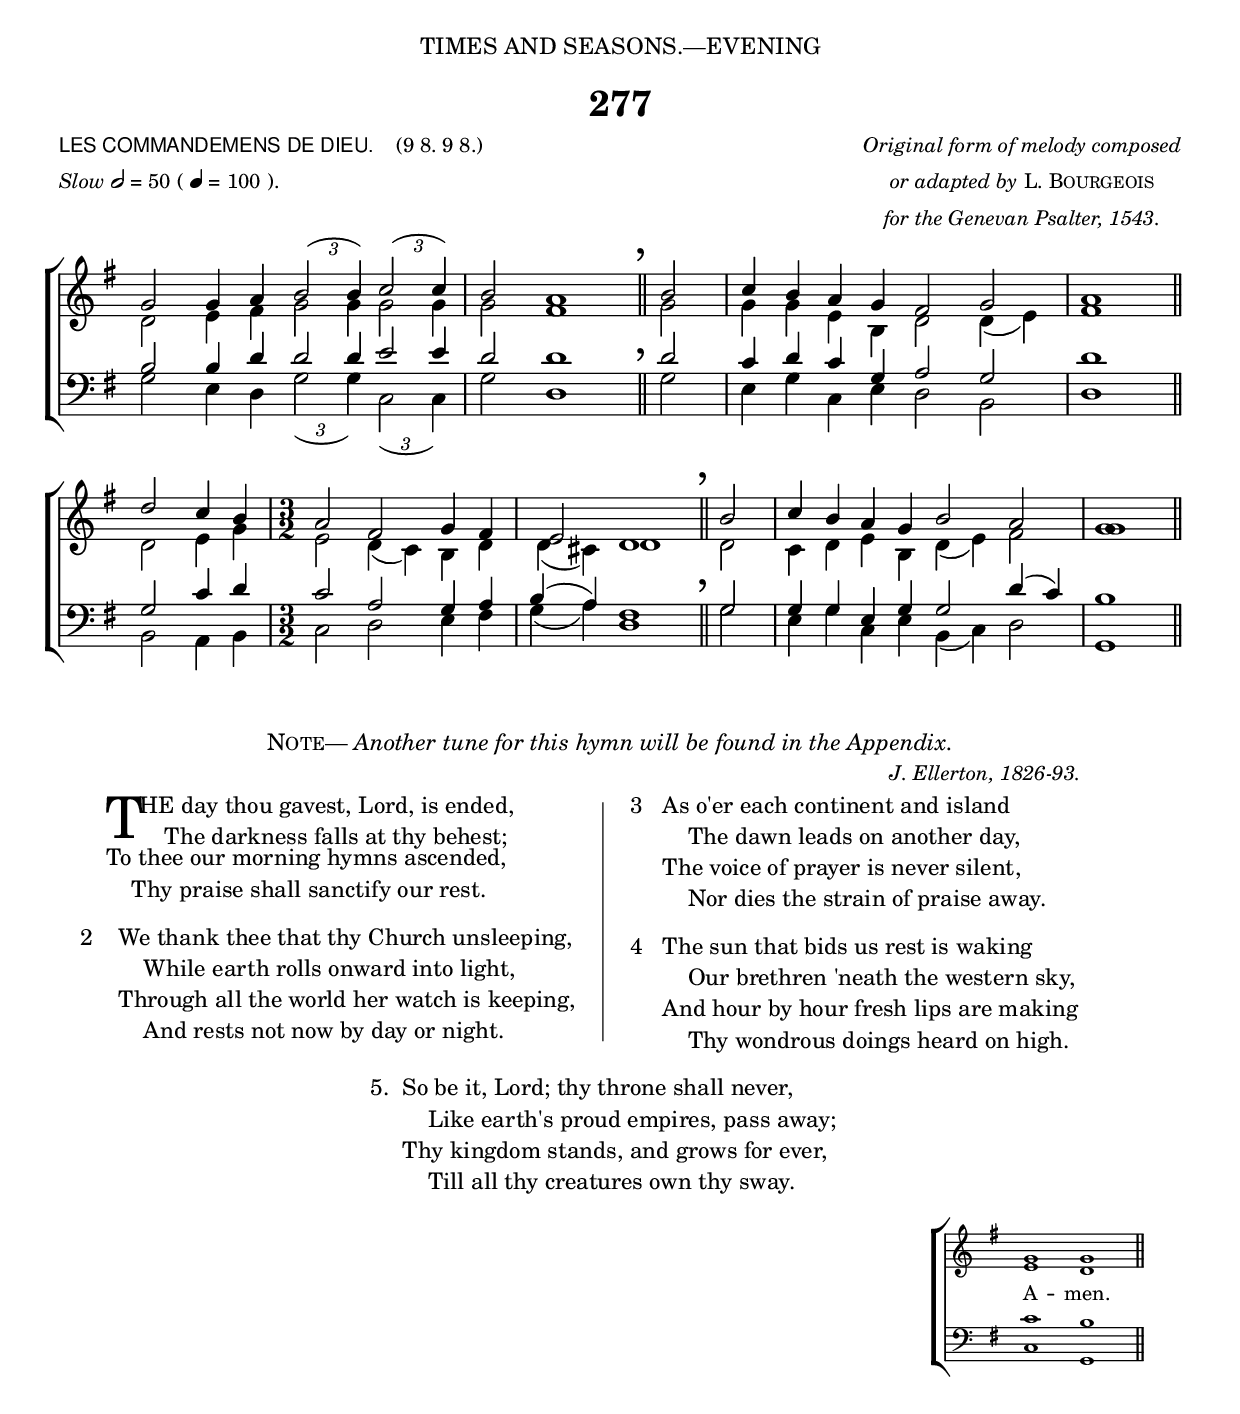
%%%% 426.png
%%%% Hymn 277. LES COMMANDEMENS DE DIEU.  The day thou gavest, Lord, is ended
%%%% Rev 1.

\version "2.10"

\header {
  dedication = \markup {  \center-align { "TIMES AND SEASONS.—EVENING"
	\hspace #0.1 }}	
	
	title = "277"   
  
  meter = \markup { \small { \column { \line { \sans "LES COMMANDEMENS DE DIEU." \hspace #1 \roman " (9 8. 9 8.)" } 
  \line { { \italic "Slow" \general-align #Y #DOWN \note #"2" #0.5 "= 50" "("\general-align #Y #DOWN \note #"4" #0.5 = 100")." }}}}}
 
  arranger = \markup { \small { \center-align { 
		 \line { \italic  "Original form of melody composed" }
		 \line { \italic "or adapted by" \smallCaps "L. Bourgeois" }
		 \line { \italic "for the Genevan Psalter, 1543." } }} }
 
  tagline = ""
}

%%%%%%%%%%%%%%%%%%%%%%%%%%% Macros

%%% generates the breathmarks
breathmark = { \override Score.RehearsalMark #'break-visibility = #begin-of-line-invisible
	\override Score.RehearsalMark #'Y-offset = #'4.0
	\override Score.RehearsalMark #'X-offset = #'-0.5
	\mark \markup {\fontsize #4 ","}
}

%%% Hide Triplet bracket 

hidetup = \override TupletBracket #'stencil = ##f 

%%% Hide Triplet number

hidetupnum =   \override TupletNumber #'stencil = ##f

%%% music function to move a note various amounts of space. \movenote #0.4 moves is equivalent to force-hshift = #0.4

movenote = #(define-music-function (parser location vector) (number?)
     #{
	     \once \override NoteColumn #'force-hshift = #$vector
     #})

%%% Macro to specify partial measure in the middle of a piece.
%%% In this case, the macro specifies that 3 1/2 notes in a 4/2 measure have past,
%%% hence a partial measure of a single half note.

partmeasure =  \set Score.measurePosition = #(ly:make-moment 3 2)
	      
%%% Macro to suppress printing of time signature once.	 

notimesig = \once \override Staff.TimeSignature #'stencil = ##f	

%%% merge. Macro to pull note slightly leftwards.  Used to produce those partially merged wholenotes 

merge = \once \override NoteColumn #'force-hshift = #-0.01		      

%%%%%%%%%%%%%%%%%%%%%%%%%%% End of macro definitions

%%% SATB voices

global = {
  \time 4/2
  \key g \major
  \set Staff.midiInstrument = "church organ"
}

soprano = \relative c' { 
  \hidetup	
  \notimesig
  g'2 g4 a4 \times 2/3 { b2( b4) } \times 2/3 { c2( c4) } | b2 a1 \breathmark \bar "||" b2 | c4 b4 a4 g4 fis2 g2 | a1 \bar "||" \break
  d2 c4 b4 | \time 3/2 a2 fis2 g4 fis4 | \movenote #1.4 e2 d1 \breathmark \bar "||"  \notimesig \time 4/2 \partmeasure b'2 | c4 b4 a4 g4 b2 a2 | g1 \bar "||" 
}
   
alto = \relative c' { 
  \hidetup
  \hidetupnum
  d2 e4 fis4 \times 2/3 { g2 g4 } \times 2/3 { g2 g4 } | g2 fis1 \bar "||" g2 | g4 g4 e4 b4 d2 d4 ( e4 -) | fis1 \bar "||" 
  d2 e4 g4 | e2 d4 ( c4 -) b4 d4 | d4 ( cis4 -) d1 \bar "||" d2 | c4 d4 e4 b4 d4 ( e4 -) fis2 | \merge g1 \bar "||" 
}

tenor = \relative c {\clef bass 
  \hidetup
  \hidetupnum
  \notimesig
  b'2 b4 d4 \times 2/3 { d2 d4 } \times 2/3 { e2 e4 } | d2 d1 \bar "||" d2 | c4 d4 c4 g4 a2 g2 | d'1 \bar "||" 
  g,2 c4 d4 | c2 a2 g4 a4 | b4 ( a4 -) fis1 \bar "||" \notimesig g2 | g4 g4 e4 g4 g2 d'4 ( c4 -) | b1 \bar "||" 
}

bass = \relative c {\clef bass 
  \hidetup	
  g'2 e4 d4 \times 2/3 { g2( g4) } \times 2/3 { c,2( c4) } | g'2 d1 \bar "||" g2 | e4 g4 c,4 e4 d2 b2 | d1 \bar "||" 
  b2 a4 b4 | c2 d2 e4 fis4 | g4 ( a4 -) d,1 \bar "||" g2 | e4 g4 c,4 e4 b4 ( c4 -) d2 | g,1 \bar "||" 
}

#(ly:set-option 'point-and-click #f)

\paper {
  #(set-paper-size "a4")
%  annotate-spacing = ##t
  print-page-number = ##f
  ragged-last-bottom = ##t
  ragged-bottom = ##t
}

\book{

%%% Score block	

\score{
\new ChoirStaff	
<<
	\context Staff = upper << 
	\context Voice = sopranos { \voiceOne \global \soprano }
	\context Voice = altos    { \voiceTwo \global \alto }
	                      >>
	\context Staff = lower <<
	\context Voice = tenors { \voiceOne \global \tenor }
	\context Voice = basses { \voiceTwo \global \bass }
			        >>
>>
\layout {
		indent=0
		\context { \Score \remove "Bar_number_engraver" }
	%	\context { \Staff \remove "Time_signature_engraver" }
		\context { \Score \remove "Mark_engraver"  }
                \context { \Staff \consists "Mark_engraver"  }
	} %% close layout

\midi { \context { \Score tempoWholesPerMinute = #(ly:make-moment 100 4) }}      
  		
	
} %%% Score bracket

%%% Hymn Note markup

\markup { \hspace #20 \smallCaps "Note" \hspace #-1.2 ".—" \italic "Another tune for this hymn will be found in the Appendix." }


%%% Lyric titles and attributions

\markup { "                " }


\markup {  \small {  \hspace #80 \italic "J. Ellerton, 1826-93." }} 

\markup { "                " }


%%% Lyrics

%%% Main lyric block
%%% To fit on one page, lyrics are in 3 columns: column 1 (verses ), column 2 (a dividing line), column 3 (verses)

\markup { \hspace #2  %%add space as necc. to center the entire block of lyrics
          \column { %%% super column for entire block of lyrics
	    \line { %% a master line of 3 columns, two for lyrics and one column of a separator line
		\column { %% column 1
	              \column { %% verse 1 is a column of 2 lines  
	                  \line { \hspace #2.4 \column { \lower #2.4 \fontsize #8 "T" }   %%Drop Cap goes here
				  \hspace #-1.0    %% adjust this if other letters are too far from Drop Cap
				  \column  { \raise #0.0 "HE day thou gavest, Lord, is ended,"
			                                 "    The darkness falls at thy behest;" } }          
	                  \line {  \hspace #2.5  %%adjust hspace until this line left edge is flush with Drop Cap
				   \lower  #1.56  %%adjust this until the line spacing looks right
				   \column {   
					   "To thee our morning hymns ascended,"
					   "    Thy praise shall sanctify our rest."
					   "      " %%% adds vertical spacing between verses
			  		}}
		      } 
		      	\line {  "2   "
			   \column {
				   "We thank thee that thy Church unsleeping,"
				   "    While earth rolls onward into light,"
				   "Through all the world her watch is keeping,"
				   "    And rests not now by day or night."

				    "      " %%% adds vertical spacing between verses
		       }}

		}  %% finish Page column 1
		
	\hspace #2 %%adds horizontal space columns 1 and 2   
			   
	\column { \filled-box #'(0.0 . 0.1) #'( -22 . 1) #0 }   %%% Column 2. This is the line dviding the columns 1 and 3. 
			   	   
	\hspace #2 %%adds horizontal space between columns 2 and 3	
	
	\column { %%start page column 3		
			\line {"3  "
			   \column {	     
				   "As o'er each continent and island"
				   "    The dawn leads on another day,"
				   "The voice of prayer is never silent,"
				   "    Nor dies the strain of praise away."

				   "               " %%% add vertical spacing between verses
			}}
			\line {"4  "
			    \column {	     
				    "The sun that bids us rest is waking"
				    "    Our brethren 'neath the western sky,"
				    "And hour by hour fresh lips are making"
				    "    Thy wondrous doings heard on high."

				    "               " %%% add vertical spacing between verses
			}}
	    } %%% end column 3
	} %%% end master-line
	%%% centred last verse
			\line { \hspace #28 "5. "
			     \column {	     
				   "So be it, Lord; thy throne shall never,"
				   "    Like earth's proud empires, pass away;"
				   "Thy kingdom stands, and grows for ever,"
				   "    Till all thy creatures own thy sway."
			}}   

   } %%% super column bracket
} %%% lyrics markup bracket


%%% Amen score block
\score{
  \new ChoirStaff
   <<
        \context Staff = upper \with { fontSize = #-3  \override StaffSymbol #'staff-space = #(magstep -2) }  
	                      << 
	\context Voice = "sopranos" { \relative c' { \clef treble \global \voiceOne  g'1 g1  \bar "||" }}
	\context Voice = "altos"    { \relative c' {  \clef treble \global \voiceTwo e1 d1 \bar "||" }}
	                      >>
			      
	\context Lyrics \lyricsto "altos" { \override LyricText #'font-size = #-1 A -- men. }
	
	\context Staff = lower \with { fontSize = #-3  \override StaffSymbol #'staff-space = #(magstep -2) }  
	                       <<
	\context Voice = "tenors" { \relative c { \clef bass \global \voiceThree c'1 b1   \bar "||" }}
	\context Voice = "basses" { \relative c { \clef bass \global \voiceFour  c1 g1  \bar "||" }}
			        >> 
  >>			      
\header { breakbefore = ##f piece = " " opus = " " }
\layout { 
	\context { \Score timing = ##f }
	ragged-right = ##t
	indent = 15\cm
	\context { \Staff \remove Time_signature_engraver }

       }

\midi { \context { \Score tempoWholesPerMinute = #(ly:make-moment 100 4) }}  %%Amen midi       
       
}  


} %%% book bracket

